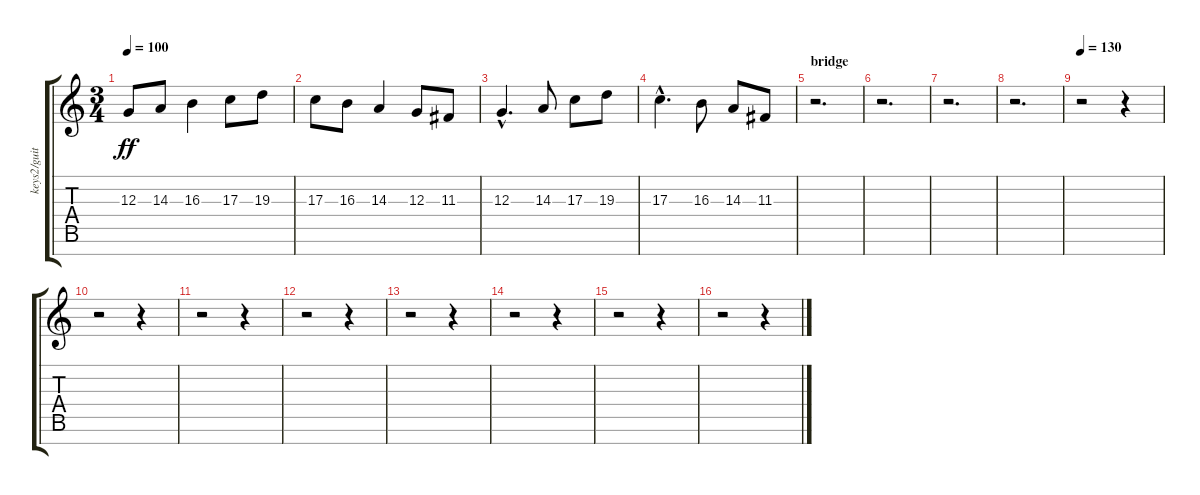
\track ("keys2/guit3" "keys2/guit") {instrument synthstrings1}
\staff {score tabs}
\tuning (E4 B3 G3 D3 A2 E2 B1) {hide}
\ts (3 4)
\tempo 100
\clef g2
\ks c
12.3.8{dy ff volume 12 instrument distortionguitar} 14.3.8 16.3.4 17.3.8 19.3.8 |
17.3.8 16.3.8 14.3.4 12.3.8 11.3.8 |
12.3{hac}.4{d} 14.3.8 17.3.8 19.3.8 |
17.3{hac}.4{d} 16.3.8 14.3.8 11.3.8 |
\section ("" "bridge")
r.2{d} |
r.2{d} |
r.2{d} |
r.2{d} |
\tempo 130
r.2 r.4 |
r.2 r.4 |
r.2 r.4 |
r.2 r.4 |
r.2 r.4 |
r.2 r.4 |
r.2 r.4 |
r.2 r.4
